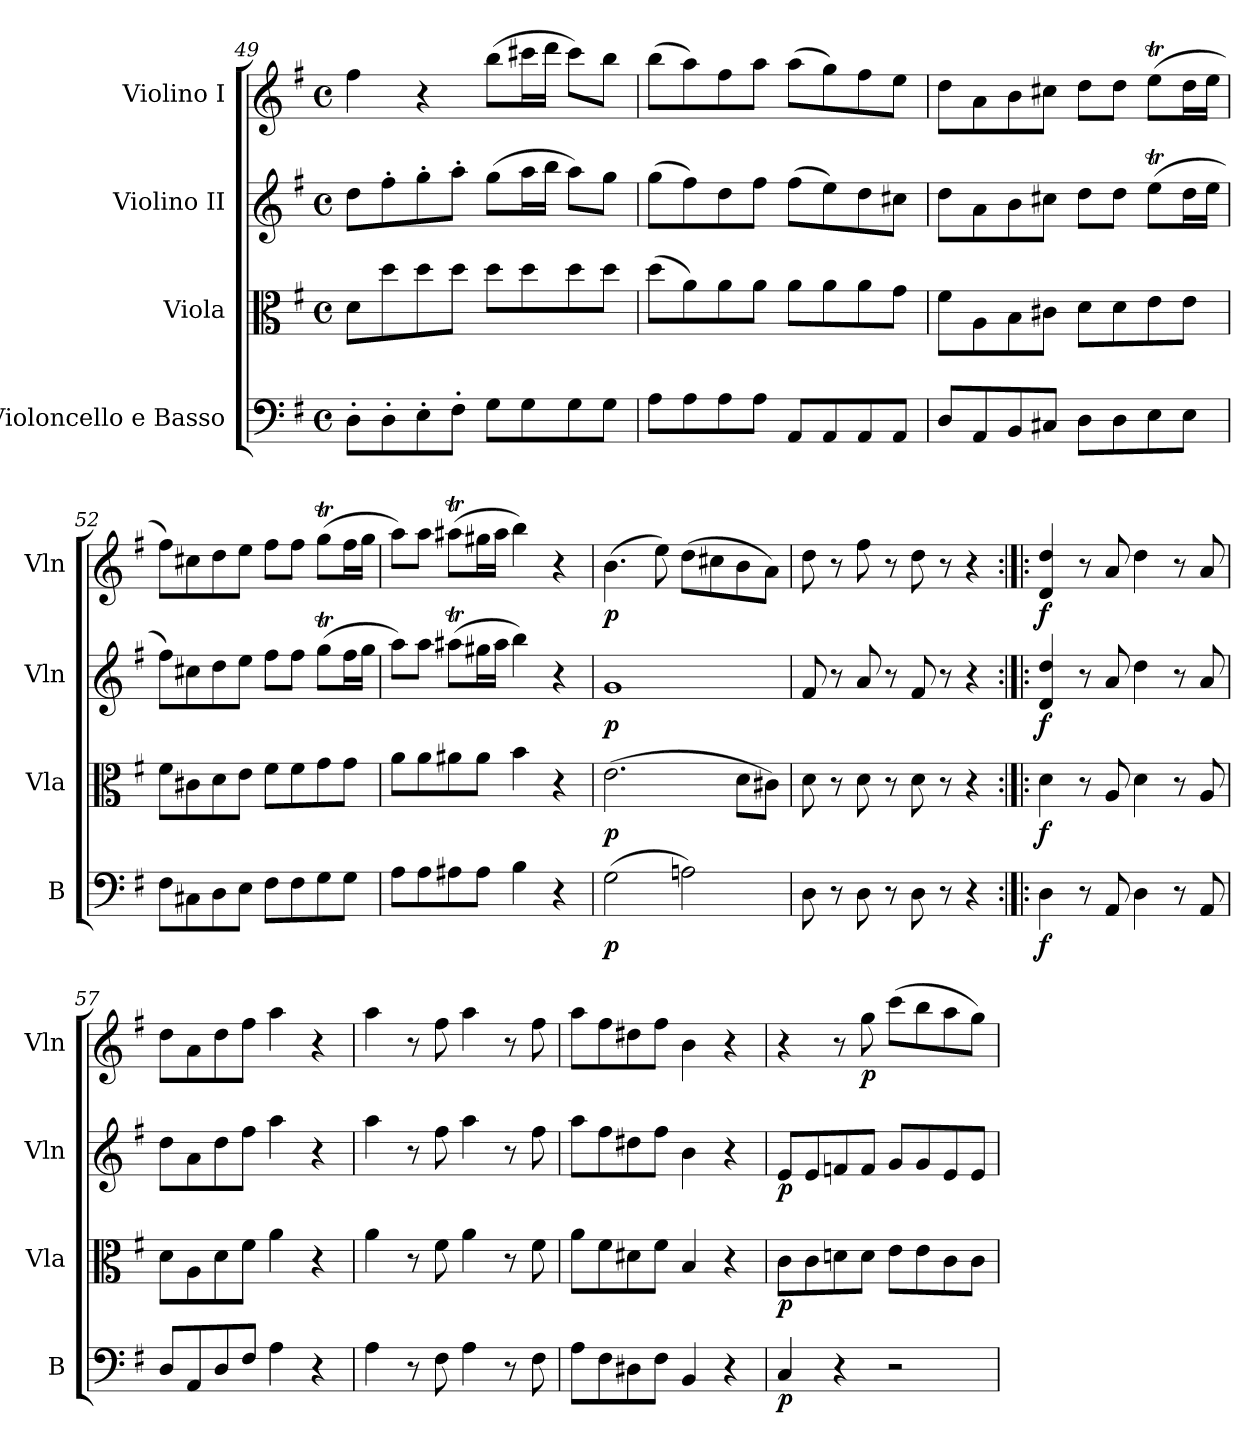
**kern	**dynam	**kern	**dynam	**kern	**dynam	**kern	**dynam
*part4	*part4	*part3	*part3	*part2	*part2	*part1	*part1
*staff4	*staff4	*staff3	*staff3	*staff2	*staff2	*staff1	*staff1
*I"Violoncello e Basso	*	*I"Viola	*	*I"Violino II	*	*I"Violino I	*
*I'B	*	*I'Vla	*	*I'Vln	*	*I'Vln	*
*clefF4	*	*clefC3	*	*clefG2	*	*clefG2	*
*k[f#]	*	*k[f#]	*	*k[f#]	*	*k[f#]	*
*G:	*	*G:	*	*G:	*	*G:	*
*M4/4	*	*M4/4	*	*M4/4	*	*M4/4	*
*met(c)	*	*met(c)	*	*met(c)	*	*met(c)	*
=49	=49	=49	=49	=49	=49	=49	=49
8D'L	.	8dL	.	8ddL	.	4ff#	.
8D'	.	8dd	.	8ff#'	.	.	.
8E'	.	8dd	.	8gg'	.	4r	.
8F#'J	.	8ddJ	.	8aa'J	.	.	.
8GL	.	8ddL	.	(8ggL	.	(8bbL	.
8G	.	8dd	.	16aaL	.	16ccc#XL	.
.	.	.	.	16bbJJ	.	16dddJJ	.
8G	.	8dd	.	8aaL)	.	8ccc#L)	.
8GJ	.	8ddJ	.	8ggJ	.	8bbJ	.
!!LO:LB:g=z
=50	=50	=50	=50	=50	=50	=50	=50
8AL	.	(8ddL	.	(8ggL	.	(8bbL	.
8A	.	8a)	.	8ff#)	.	8aa)	.
8A	.	8a	.	8dd	.	8ff#	.
8AJ	.	8aJ	.	8ff#J	.	8aaJ	.
8AAL	.	8aL	.	(8ff#L	.	(8aaL	.
8AA	.	8a	.	8ee)	.	8gg)	.
8AA	.	8a	.	8dd	.	8ff#	.
8AAJ	.	8gJ	.	8cc#XJ	.	8eeJ	.
=51	=51	=51	=51	=51	=51	=51	=51
8DL	.	8f#L	.	8ddL	.	8ddL	.
8AA	.	8A	.	8a	.	8a	.
8BB	.	8B	.	8b	.	8b	.
8C#XJ	.	8c#XJ	.	8cc#XJ	.	8cc#XJ	.
8DL	.	8dL	.	8ddL	.	8ddL	.
8D	.	8d	.	8ddJ	.	8ddJ	.
8E	.	8e	.	(8eeTL	.	(8eeTL	.
8EJ	.	8eJ	.	16ddL	.	16ddL	.
.	.	.	.	16eeJJ	.	16eeJJ	.
=52	=52	=52	=52	=52	=52	=52	=52
8F#L	.	8f#L	.	8ff#L)	.	8ff#L)	.
8C#X	.	8c#X	.	8cc#X	.	8cc#X	.
8D	.	8d	.	8dd	.	8dd	.
8EJ	.	8eJ	.	8eeJ	.	8eeJ	.
8F#L	.	8f#L	.	8ff#L	.	8ff#L	.
8F#	.	8f#	.	8ff#J	.	8ff#J	.
8G	.	8g	.	(8ggTL	.	(8ggTL	.
8GJ	.	8gJ	.	16ff#L	.	16ff#L	.
.	.	.	.	16ggJJ	.	16ggJJ	.
=53	=53	=53	=53	=53	=53	=53	=53
8AL	.	8aL	.	8aaL)	.	8aaL)	.
8A	.	8a	.	8aaJ	.	8aaJ	.
8A#X	.	8a#X	.	(8aa#XtL	.	(8aa#XtL	.
8A#J	.	8a#J	.	16gg#XL	.	16gg#XL	.
.	.	.	.	16aa#JJ	.	16aa#JJ	.
4B	.	4b	.	4bb)	.	4bb)	.
4r	.	4r	.	4r	.	4r	.
=54	=54	=54	=54	=54	=54	=54	=54
(2G	p	(2.e	p	1g	p	(4.b	p
.	.	.	.	.	.	8ee)	.
2An)	.	.	.	.	.	(8ddL	.
.	.	.	.	.	.	8cc#X	.
.	.	8dL	.	.	.	8b	.
.	.	8c#XJ)	.	.	.	8aJ)	.
=55	=55	=55	=55	=55	=55	=55	=55
8D	.	8d	.	8f#	.	8dd	.
8r	.	8r	.	8r	.	8r	.
8D	.	8d	.	8a	.	8ff#	.
8r	.	8r	.	8r	.	8r	.
8D	.	8d	.	8f#	.	8dd	.
8r	.	8r	.	8r	.	8r	.
4r	.	4r	.	4r	.	4r	.
=56:|!|:	=56:|!|:	=56:|!|:	=56:|!|:	=56:|!|:	=56:|!|:	=56:|!|:	=56:|!|:
4D	f	4d	f	4dd 4d	f	4dd 4d	f
8r	.	8r	.	8r	.	8r	.
8AA	.	8A	.	8a	.	8a	.
4D	.	4d	.	4dd	.	4dd	.
8r	.	8r	.	8r	.	8r	.
8AA	.	8A	.	8a	.	8a	.
=57	=57	=57	=57	=57	=57	=57	=57
8DL	.	8dL	.	8ddL	.	8ddL	.
8AA	.	8A	.	8a	.	8a	.
8D	.	8d	.	8dd	.	8dd	.
8F#J	.	8f#J	.	8ff#J	.	8ff#J	.
4A	.	4a	.	4aa	.	4aa	.
4r	.	4r	.	4r	.	4r	.
=58	=58	=58	=58	=58	=58	=58	=58
4A	.	4a	.	4aa	.	4aa	.
8r	.	8r	.	8r	.	8r	.
8F#	.	8f#	.	8ff#	.	8ff#	.
4A	.	4a	.	4aa	.	4aa	.
8r	.	8r	.	8r	.	8r	.
8F#	.	8f#	.	8ff#	.	8ff#	.
=59	=59	=59	=59	=59	=59	=59	=59
8AL	.	8aL	.	8aaL	.	8aaL	.
8F#	.	8f#	.	8ff#	.	8ff#	.
8D#X	.	8d#X	.	8dd#X	.	8dd#X	.
8F#J	.	8f#J	.	8ff#J	.	8ff#J	.
4BB	.	4B	.	4b	.	4b	.
4r	.	4r	.	4r	.	4r	.
=60	=60	=60	=60	=60	=60	=60	=60
4C	p	8cL	p	8eL	p	4r	.
.	.	8c	.	8e	.	.	.
4r	.	8dn	.	8fn	.	8r	.
.	.	8dJ	.	8fJ	.	8gg	p
2r	.	8eL	.	8gL	.	(8cccL	.
.	.	8e	.	8g	.	8bb	.
.	.	8c	.	8e	.	8aa	.
.	.	8cJ	.	8eJ	.	8ggJ)	.
=	=	=	=	=	=	=	=
*-	*-	*-	*-	*-	*-	*-	*-
